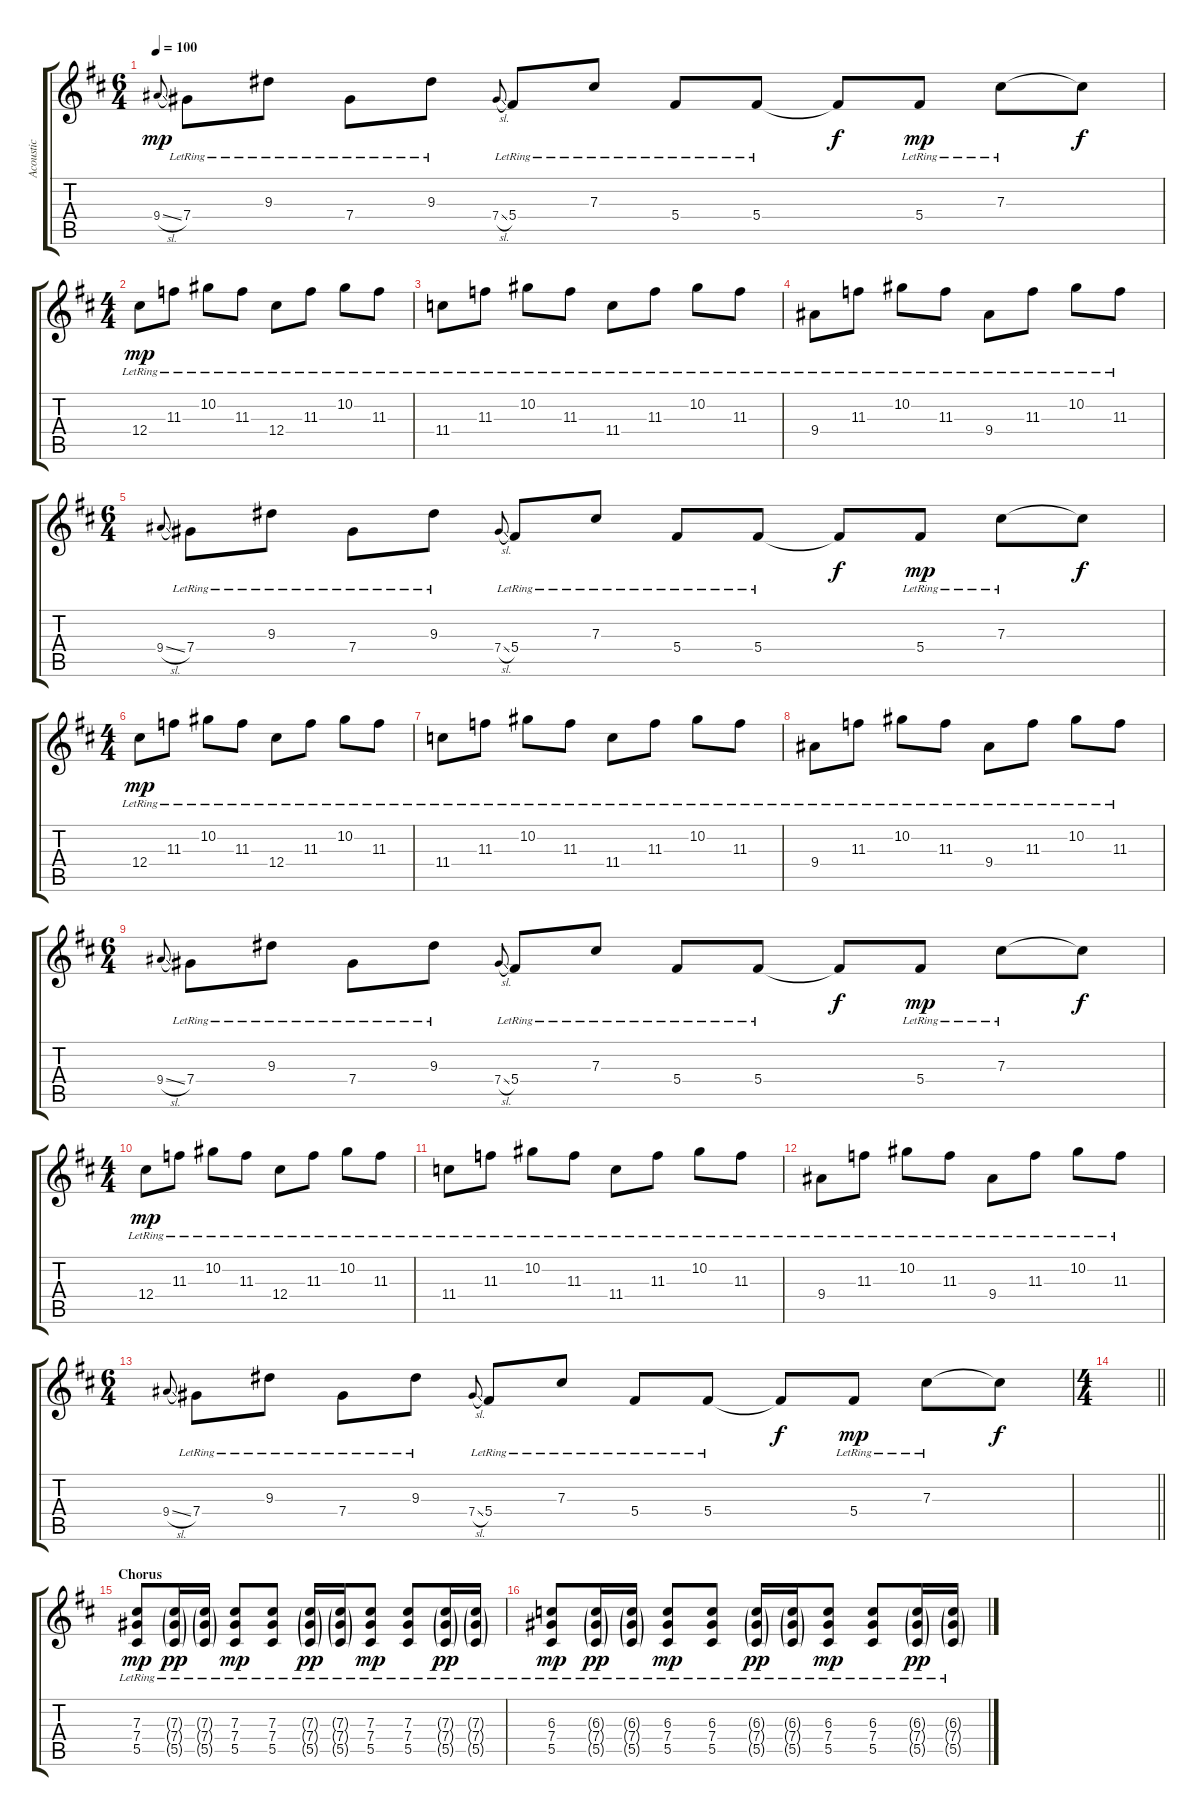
\track ("Acoustic" "Acoustic") {mute instrument acousticguitarsteel}
\staff {score tabs}
\tuning (Eb4 Bb3 Gb3 Db3 Ab2 Eb2) {hide}
\ts (6 4)
\tempo 100
\clef g2
\ks d
9.4{sl}.8{gr onbeat dy mp} 7.4{lr}.8 9.3{lr}.8 7.4{lr}.8 9.3{lr}.8 7.4{sl}.8{gr onbeat} 5.4{lr}.8 7.3{lr}.8 5.4{lr}.8 5.4{lr}.8 5.4{t}.8{dy f} 5.4{lr}.8{dy mp} 7.3{lr}.8 7.3{t}.8{dy f} |
\ts (4 4)
12.4{lr}.8{dy mp} 11.3{lr}.8 10.2{lr}.8 11.3{lr}.8 12.4{lr}.8 11.3{lr}.8 10.2{lr}.8 11.3{lr}.8 |
11.4{lr}.8 11.3{lr}.8 10.2{lr}.8 11.3{lr}.8 11.4{lr}.8 11.3{lr}.8 10.2{lr}.8 11.3{lr}.8 |
9.4{lr}.8 11.3{lr}.8 10.2{lr}.8 11.3{lr}.8 9.4{lr}.8 11.3{lr}.8 10.2{lr}.8 11.3{lr}.8 |
\ts (6 4)
9.4{sl}.8{gr onbeat} 7.4{lr}.8 9.3{lr}.8 7.4{lr}.8 9.3{lr}.8 7.4{sl}.8{gr onbeat} 5.4{lr}.8 7.3{lr}.8 5.4{lr}.8 5.4{lr}.8 5.4{t}.8{dy f} 5.4{lr}.8{dy mp} 7.3{lr}.8 7.3{t}.8{dy f} |
\ts (4 4)
12.4{lr}.8{dy mp} 11.3{lr}.8 10.2{lr}.8 11.3{lr}.8 12.4{lr}.8 11.3{lr}.8 10.2{lr}.8 11.3{lr}.8 |
11.4{lr}.8 11.3{lr}.8 10.2{lr}.8 11.3{lr}.8 11.4{lr}.8 11.3{lr}.8 10.2{lr}.8 11.3{lr}.8 |
9.4{lr}.8 11.3{lr}.8 10.2{lr}.8 11.3{lr}.8 9.4{lr}.8 11.3{lr}.8 10.2{lr}.8 11.3{lr}.8 |
\ts (6 4)
9.4{sl}.8{gr onbeat} 7.4{lr}.8 9.3{lr}.8 7.4{lr}.8 9.3{lr}.8 7.4{sl}.8{gr onbeat} 5.4{lr}.8 7.3{lr}.8 5.4{lr}.8 5.4{lr}.8 5.4{t}.8{dy f} 5.4{lr}.8{dy mp} 7.3{lr}.8 7.3{t}.8{dy f} |
\ts (4 4)
12.4{lr}.8{dy mp} 11.3{lr}.8 10.2{lr}.8 11.3{lr}.8 12.4{lr}.8 11.3{lr}.8 10.2{lr}.8 11.3{lr}.8 |
11.4{lr}.8 11.3{lr}.8 10.2{lr}.8 11.3{lr}.8 11.4{lr}.8 11.3{lr}.8 10.2{lr}.8 11.3{lr}.8 |
9.4{lr}.8 11.3{lr}.8 10.2{lr}.8 11.3{lr}.8 9.4{lr}.8 11.3{lr}.8 10.2{lr}.8 11.3{lr}.8 |
\ts (6 4)
9.4{sl}.8{gr onbeat} 7.4{lr}.8 9.3{lr}.8 7.4{lr}.8 9.3{lr}.8 7.4{sl}.8{gr onbeat} 5.4{lr}.8 7.3{lr}.8 5.4{lr}.8 5.4{lr}.8 5.4{t}.8{dy f} 5.4{lr}.8{dy mp} 7.3{lr}.8 7.3{t}.8{dy f} |
\ts (4 4)
\barLineRight lightlight
|
\section ("" "Chorus")
(7.3{lr} 7.4{lr} 5.5{lr}).8{dy mp} (7.3{g lr} 7.4{g lr} 5.5{g lr}).16{dy pp} (7.3{g lr} 7.4{g lr} 5.5{g lr}).16 (7.3{lr} 7.4{lr} 5.5{lr}).8{dy mp} (7.3{lr} 7.4{lr} 5.5{lr}).8 (7.3{g lr} 7.4{g lr} 5.5{g lr}).16{dy pp} (7.3{g lr} 7.4{g lr} 5.5{g lr}).16 (7.3{lr} 7.4{lr} 5.5{lr}).8{dy mp} (7.3{lr} 7.4{lr} 5.5{lr}).8 (7.3{g lr} 7.4{g lr} 5.5{g lr}).16{dy pp} (7.3{g lr} 7.4{g lr} 5.5{g lr}).16 |
(6.3{lr} 7.4{lr} 5.5{lr}).8{dy mp} (6.3{g lr} 7.4{g lr} 5.5{g lr}).16{dy pp} (6.3{g lr} 7.4{g lr} 5.5{g lr}).16 (6.3{lr} 7.4{lr} 5.5{lr}).8{dy mp} (6.3{lr} 7.4{lr} 5.5{lr}).8 (6.3{g lr} 7.4{g lr} 5.5{g lr}).16{dy pp} (6.3{g lr} 7.4{g lr} 5.5{g lr}).16 (6.3{lr} 7.4{lr} 5.5{lr}).8{dy mp} (6.3{lr} 7.4{lr} 5.5{lr}).8 (6.3{g lr} 7.4{g lr} 5.5{g lr}).16{dy pp} (6.3{g lr} 7.4{g lr} 5.5{g lr}).16
